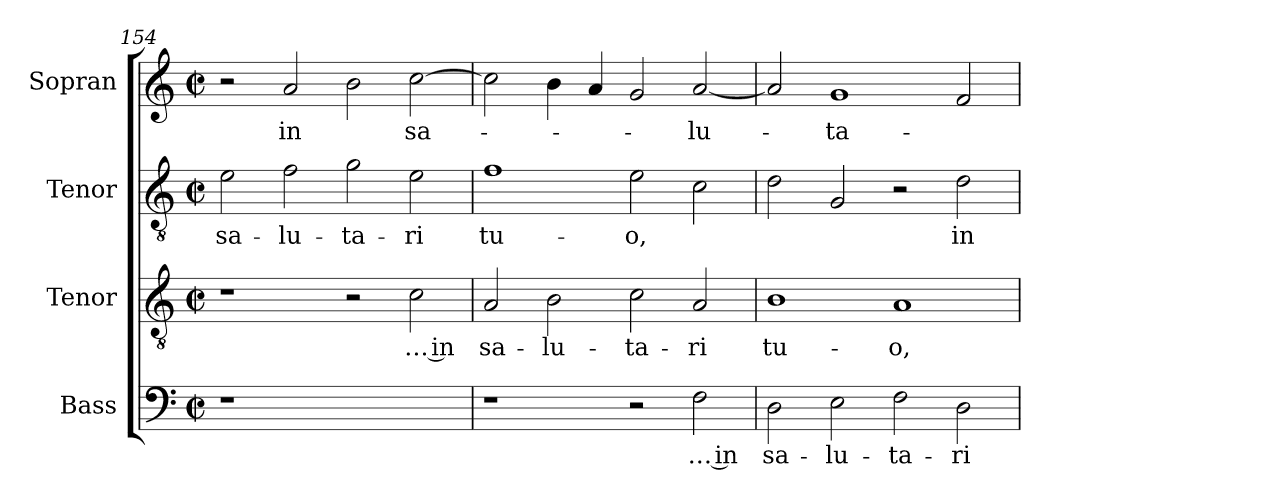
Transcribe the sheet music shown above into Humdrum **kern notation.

**kern	**text	**kern	**text	**kern	**text	**kern	**text
*part4	*part4	*part3	*part3	*part2	*part2	*part1	*part1
*staff4	*staff4	*staff3	*staff3	*staff2	*staff2	*staff1	*staff1
*I"Bass	*	*I"Tenor	*	*I"Tenor	*	*I"Sopran	*
*	*	*I'Tenor	*	*	*	*	*
*clefF4	*	*clefGv2	*	*clefGv2	*	*clefG2	*
*	*	*ITrd7c12	*	*ITrd7c12	*	*	*
*k[]	*	*k[]	*	*k[]	*	*k[]	*
*M2/2	*	*M2/2	*	*M2/2	*	*M2/2	*
*met(c|)	*	*met(c|)	*	*met(c|)	*	*met(c|)	*
=154	=154	=154	=154	=154	=154	=154	=154
!LO:N:vis=1	!	!	!	!	!	!	!
!	!	!	!	!	!LO:LY:b:color=#000000	!	!
1r	.	1r	.	2Ei\	sa-	2r	.
!	!	!	!	!	!LO:LY:b:color=#000000	!	!
!	!	!	!	!	!	!	!LO:LY:b:color=#000000
.	.	.	.	2Fi\	-lu-	2ai/	in
!	!	!	!	!	!LO:LY:b:color=#000000	!	!
1ryy	.	2r	.	2Gi\	-ta-	2bi\	.
!	!	!	!LO:LY:b:color=#000000	!	!	!	!
!	!	!	!	!	!LO:LY:b:color=#000000	!	!
!	!	!	!	!	!	!	!LO:LY:b:color=#000000
.	.	2Ci\	… in	2Ei\	-ri	[>2cci\	sa-
=155	=155	=155	=155	=155	=155	=155	=155
!	!	!	!LO:LY:b:color=#000000	!	!	!	!
!	!	!	!	!	!LO:LY:b:color=#000000	!	!
1r	.	2AAi/	sa-	1Fi	tu-	2cci\]	.
!	!	!	!LO:LY:b:color=#000000	!	!	!	!
.	.	2BBi\	-lu-	.	.	4bi\	.
.	.	.	.	.	.	4ai/	.
!	!	!	!LO:LY:b:color=#000000	!	!	!	!
!	!	!	!	!	!LO:LY:b:color=#000000	!	!
2r	.	2Ci\	-ta-	2Ei\	-o,	2gi/	.
!	!LO:LY:b:color=#000000	!	!	!	!	!	!
!	!	!	!LO:LY:b:color=#000000	!	!	!	!
!	!	!	!	!	!	!	!LO:LY:b:color=#000000
2Fi\	… in	2AAi/	-ri	2Ci\	.	[<2ai/	-lu-
=156	=156	=156	=156	=156	=156	=156	=156
!	!LO:LY:b:color=#000000	!	!	!	!	!	!
!	!	!	!LO:LY:b:color=#000000	!	!	!	!
2Di\	sa-	1BBi	tu-	2Di\	.	2ai/]	.
!	!LO:LY:b:color=#000000	!	!	!	!	!	!
!	!	!	!	!	!	!	!LO:LY:b:color=#000000
2Ei\	-lu-	.	.	2GGi/	.	1gi	-ta-
!	!LO:LY:b:color=#000000	!	!	!	!	!	!
!	!	!	!LO:LY:b:color=#000000	!	!	!	!
2Fi\	-ta-	1AAi	-o,	2r	.	.	.
!	!LO:LY:b:color=#000000	!	!	!	!	!	!
!	!	!	!	!	!LO:LY:b:color=#000000	!	!
2Di\	-ri	.	.	2Di\	in	2fi/	.
=	=	=	=	=	=	=	=
*-	*-	*-	*-	*-	*-	*-	*-
